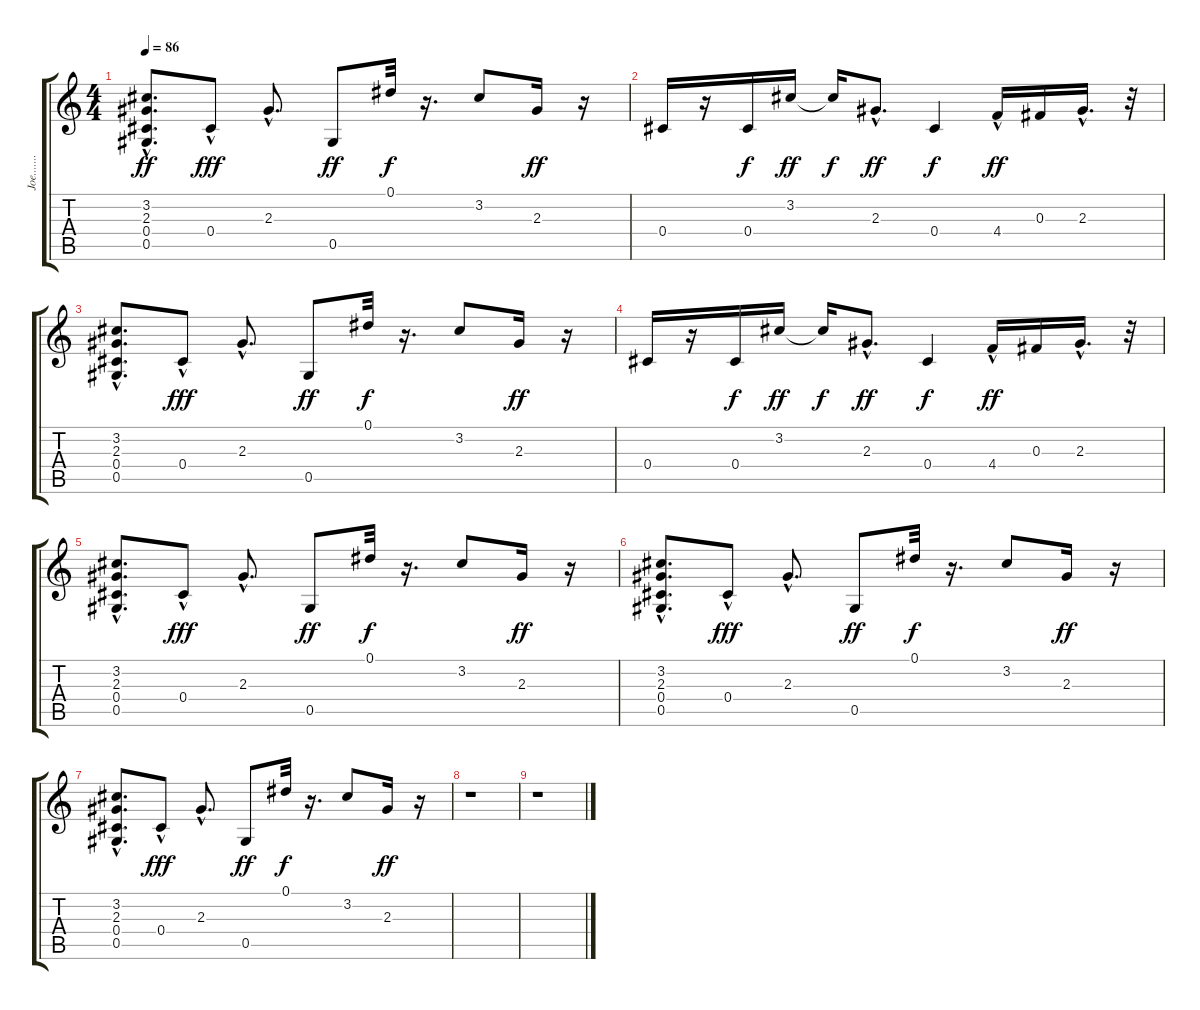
\track ("Joe.......still" "Joe.......") {instrument distortionguitar}
\staff {score tabs}
\tuning (Eb4 Bb3 Gb3 Db3 Ab2 Eb2) {hide}
\ts (4 4)
\tempo 86
\clef g2
\ks c
(3.2{hac} 2.3{hac} 0.4{hac} 0.5{hac}).8{d dy ff} 0.4{hac}.8{dy fff} 2.3{hac}.8{d} 0.5.8{dy ff} 0.1.32{dy f} r.16{d} 3.2.8 2.3.16{dy ff} r.16 |
0.4.16 r.16 0.4.16{dy f} 3.2.16{dy ff} 3.2{t}.16{dy f} 2.3{hac}.8{d dy ff} 0.4.4{dy f} 4.4{hac}.16{dy ff} 0.3.16 2.3{hac}.16{d} r.32 |
(3.2{hac} 2.3{hac} 0.4{hac} 0.5{hac}).8{d} 0.4{hac}.8{dy fff} 2.3{hac}.8{d} 0.5.8{dy ff} 0.1.32{dy f} r.16{d} 3.2.8 2.3.16{dy ff} r.16 |
0.4.16 r.16 0.4.16{dy f} 3.2.16{dy ff} 3.2{t}.16{dy f} 2.3{hac}.8{d dy ff} 0.4.4{dy f} 4.4{hac}.16{dy ff} 0.3.16 2.3{hac}.16{d} r.32 |
(3.2{hac} 2.3{hac} 0.4{hac} 0.5{hac}).8{d} 0.4{hac}.8{dy fff} 2.3{hac}.8{d} 0.5.8{dy ff} 0.1.32{dy f} r.16{d} 3.2.8 2.3.16{dy ff} r.16 |
(3.2{hac} 2.3{hac} 0.4{hac} 0.5{hac}).8{d} 0.4{hac}.8{dy fff} 2.3{hac}.8{d} 0.5.8{dy ff} 0.1.32{dy f} r.16{d} 3.2.8 2.3.16{dy ff} r.16 |
(3.2{hac} 2.3{hac} 0.4{hac} 0.5{hac}).8{d} 0.4{hac}.8{dy fff} 2.3{hac}.8{d} 0.5.8{dy ff} 0.1.32{dy f} r.16{d} 3.2.8 2.3.16{dy ff} r.16 |
r.1 |
r.1
